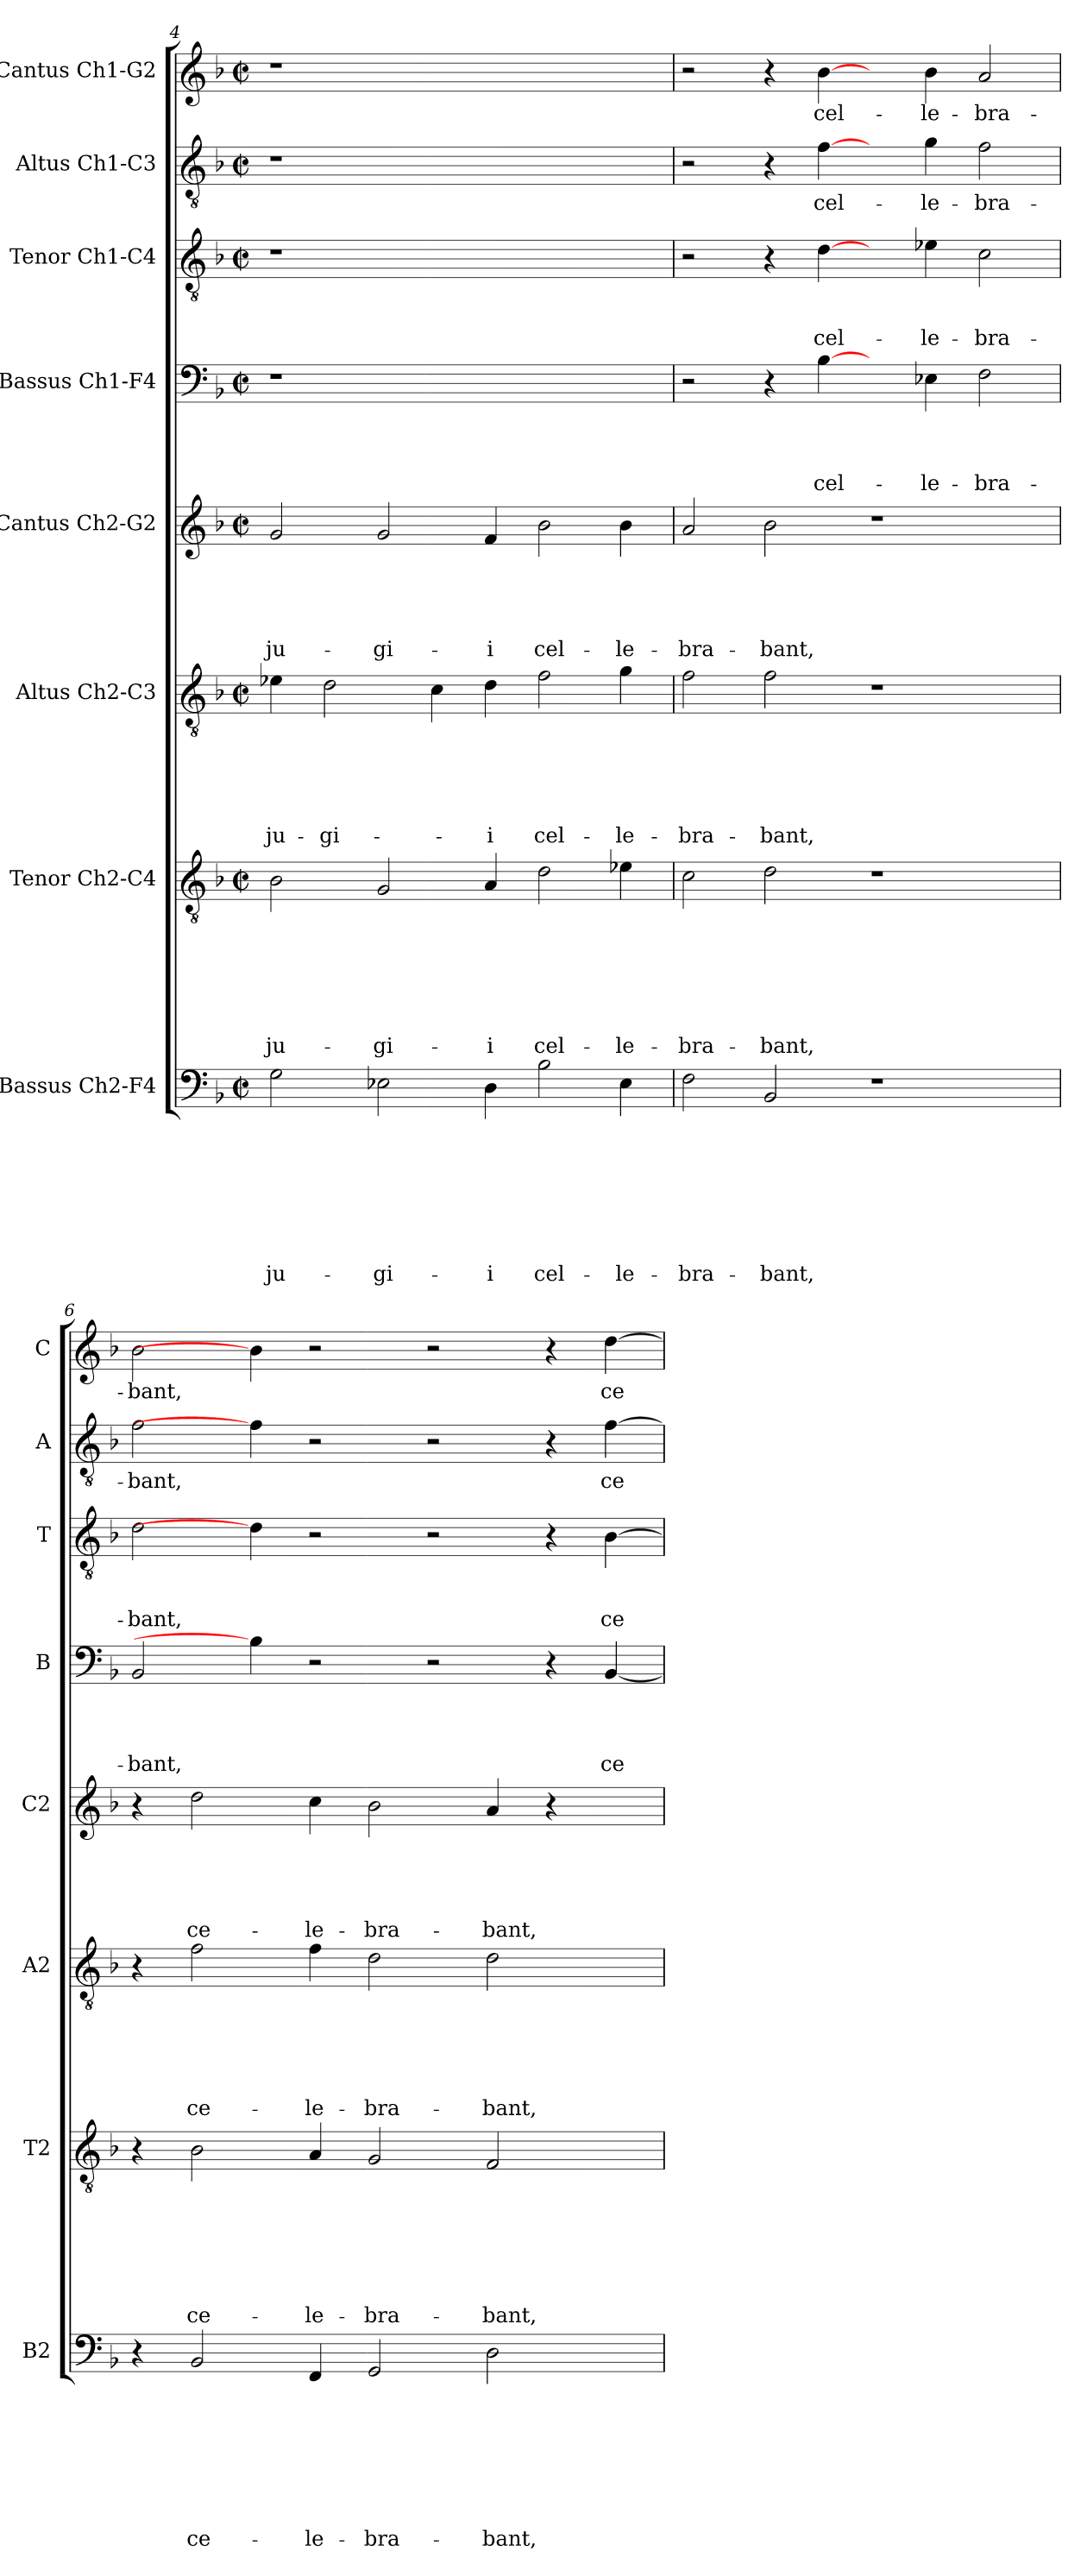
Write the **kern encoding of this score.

**kern	**text	**text	**text	**text	**text	**text	**text	**text	**kern	**text	**text	**text	**text	**text	**text	**text	**kern	**text	**text	**text	**text	**text	**text	**kern	**text	**text	**text	**text	**text	**kern	**text	**text	**text	**text	**kern	**text	**text	**text	**kern	**text	**kern	**text
*part8	*part8	*part8	*part8	*part8	*part8	*part8	*part8	*part8	*part7	*part7	*part7	*part7	*part7	*part7	*part7	*part7	*part6	*part6	*part6	*part6	*part6	*part6	*part6	*part5	*part5	*part5	*part5	*part5	*part5	*part4	*part4	*part4	*part4	*part4	*part3	*part3	*part3	*part3	*part2	*part2	*part1	*part1
*staff8	*staff8	*staff8	*staff8	*staff8	*staff8	*staff8	*staff8	*staff8	*staff7	*staff7	*staff7	*staff7	*staff7	*staff7	*staff7	*staff7	*staff6	*staff6	*staff6	*staff6	*staff6	*staff6	*staff6	*staff5	*staff5	*staff5	*staff5	*staff5	*staff5	*staff4	*staff4	*staff4	*staff4	*staff4	*staff3	*staff3	*staff3	*staff3	*staff2	*staff2	*staff1	*staff1
*I"Bassus Ch2-F4	*	*	*	*	*	*	*	*	*I"Tenor Ch2-C4	*	*	*	*	*	*	*	*I"Altus Ch2-C3	*	*	*	*	*	*	*I"Cantus Ch2-G2	*	*	*	*	*	*I"Bassus Ch1-F4	*	*	*	*	*I"Tenor Ch1-C4	*	*	*	*I"Altus Ch1-C3	*	*I"Cantus Ch1-G2	*
*I'B2	*	*	*	*	*	*	*	*	*I'T2	*	*	*	*	*	*	*	*I'A2	*	*	*	*	*	*	*I'C2	*	*	*	*	*	*I'B	*	*	*	*	*I'T	*	*	*	*I'A	*	*I'C	*
*clefF4	*	*	*	*	*	*	*	*	*clefGv2	*	*	*	*	*	*	*	*clefGv2	*	*	*	*	*	*	*clefG2	*	*	*	*	*	*clefF4	*	*	*	*	*clefGv2	*	*	*	*clefGv2	*	*clefG2	*
*k[b-]	*	*	*	*	*	*	*	*	*k[b-]	*	*	*	*	*	*	*	*k[b-]	*	*	*	*	*	*	*k[b-]	*	*	*	*	*	*k[b-]	*	*	*	*	*k[b-]	*	*	*	*k[b-]	*	*k[b-]	*
*F:	*	*	*	*	*	*	*	*	*F:	*	*	*	*	*	*	*	*F:	*	*	*	*	*	*	*F:	*	*	*	*	*	*F:	*	*	*	*	*F:	*	*	*	*F:	*	*F:	*
*M2/2	*	*	*	*	*	*	*	*	*M2/2	*	*	*	*	*	*	*	*M2/2	*	*	*	*	*	*	*M2/2	*	*	*	*	*	*M2/2	*	*	*	*	*M2/2	*	*	*	*M2/2	*	*M2/2	*
*met(c|)	*	*	*	*	*	*	*	*	*met(c|)	*	*	*	*	*	*	*	*met(c|)	*	*	*	*	*	*	*met(c|)	*	*	*	*	*	*met(c|)	*	*	*	*	*met(c|)	*	*	*	*met(c|)	*	*met(c|)	*
=4	=4	=4	=4	=4	=4	=4	=4	=4	=4	=4	=4	=4	=4	=4	=4	=4	=4	=4	=4	=4	=4	=4	=4	=4	=4	=4	=4	=4	=4	=4	=4	=4	=4	=4	=4	=4	=4	=4	=4	=4	=4	=4
!	!	!	!	!	!	!	!	!LO:LY:b	!	!	!	!	!	!	!	!LO:LY:b	!	!	!	!	!	!	!LO:LY:b	!	!	!	!	!	!LO:LY:b	!	!	!	!	!	!	!	!	!	!	!	!	!
2G\	.	.	.	.	.	.	.	-ju-	2B-\	.	.	.	.	.	.	-ju-	4e-X\	.	.	.	.	.	-ju-	2g/	.	.	.	.	-ju-	1r	.	.	.	.	1r	.	.	.	1r	.	1r	.
!	!	!	!	!	!	!	!	!	!	!	!	!	!	!	!	!	!	!	!	!	!	!	!LO:LY:b	!	!	!	!	!	!	!	!	!	!	!	!	!	!	!	!	!	!	!
.	.	.	.	.	.	.	.	.	.	.	.	.	.	.	.	.	2d\	.	.	.	.	.	-gi-	.	.	.	.	.	.	.	.	.	.	.	.	.	.	.	.	.	.	.
!	!	!	!	!	!	!	!	!LO:LY:b	!	!	!	!	!	!	!	!LO:LY:b	!	!	!	!	!	!	!	!	!	!	!	!	!LO:LY:b	!	!	!	!	!	!	!	!	!	!	!	!	!
2E-X\	.	.	.	.	.	.	.	-gi-	2G/	.	.	.	.	.	.	-gi-	.	.	.	.	.	.	.	2g/	.	.	.	.	-gi-	.	.	.	.	.	.	.	.	.	.	.	.	.
.	.	.	.	.	.	.	.	.	.	.	.	.	.	.	.	.	4c\	.	.	.	.	.	.	.	.	.	.	.	.	.	.	.	.	.	.	.	.	.	.	.	.	.
!	!	!	!	!	!	!	!	!LO:LY:b	!	!	!	!	!	!	!	!LO:LY:b	!	!	!	!	!	!	!LO:LY:b	!	!	!	!	!	!LO:LY:b	!	!	!	!	!	!	!	!	!	!	!	!	!
4D\	.	.	.	.	.	.	.	-i	4A/	.	.	.	.	.	.	-i	4d\	.	.	.	.	.	-i	4f/	.	.	.	.	-i	1ryy	.	.	.	.	1ryy	.	.	.	1ryy	.	1ryy	.
!	!	!	!	!	!	!	!	!LO:LY:b	!	!	!	!	!	!	!	!LO:LY:b	!	!	!	!	!	!	!LO:LY:b	!	!	!	!	!	!LO:LY:b	!	!	!	!	!	!	!	!	!	!	!	!	!
2B-\	.	.	.	.	.	.	.	cel-	2d\	.	.	.	.	.	.	cel-	2f\	.	.	.	.	.	cel-	2b-\	.	.	.	.	cel-	.	.	.	.	.	.	.	.	.	.	.	.	.
!	!	!	!	!	!	!	!	!LO:LY:b	!	!	!	!	!	!	!	!LO:LY:b	!	!	!	!	!	!	!LO:LY:b	!	!	!	!	!	!LO:LY:b	!	!	!	!	!	!	!	!	!	!	!	!	!
4E-\	.	.	.	.	.	.	.	-le-	4e-X\	.	.	.	.	.	.	-le-	4g\	.	.	.	.	.	-le-	4b-\	.	.	.	.	-le-	.	.	.	.	.	.	.	.	.	.	.	.	.
!!LO:LB:g=z
=5	=5	=5	=5	=5	=5	=5	=5	=5	=5	=5	=5	=5	=5	=5	=5	=5	=5	=5	=5	=5	=5	=5	=5	=5	=5	=5	=5	=5	=5	=5	=5	=5	=5	=5	=5	=5	=5	=5	=5	=5	=5	=5
!	!	!	!	!	!	!	!	!LO:LY:b	!	!	!	!	!	!	!	!LO:LY:b	!	!	!	!	!	!	!LO:LY:b	!	!	!	!	!	!LO:LY:b	!	!	!	!	!	!	!	!	!	!	!	!	!
2F\	.	.	.	.	.	.	.	-bra-	2c\	.	.	.	.	.	.	-bra-	2f\	.	.	.	.	.	-bra-	2a/	.	.	.	.	-bra-	2r	.	.	.	.	2r	.	.	.	2r	.	2r	.
!	!	!	!	!	!	!	!	!LO:LY:b	!	!	!	!	!	!	!	!LO:LY:b	!	!	!	!	!	!	!LO:LY:b	!	!	!	!	!	!LO:LY:b	!	!	!	!	!	!	!	!	!	!	!	!	!
2BB-/	.	.	.	.	.	.	.	-bant,	2d\	.	.	.	.	.	.	-bant,	2f\	.	.	.	.	.	-bant,	2b-\	.	.	.	.	-bant,	4r	.	.	.	.	4r	.	.	.	4r	.	4r	.
!	!	!	!	!	!	!	!	!	!	!	!	!	!	!	!	!	!	!	!	!	!	!	!	!	!	!	!	!	!	!	!	!	!	!LO:LY:b	!	!	!	!LO:LY:b	!	!LO:LY:b	!	!LO:LY:b
.	.	.	.	.	.	.	.	.	.	.	.	.	.	.	.	.	.	.	.	.	.	.	.	.	.	.	.	.	.	[4B-\	.	.	.	cel-	[4d\	.	.	cel-	[4f\	cel-	[4b-\	cel-
1r	.	.	.	.	.	.	.	.	1r	.	.	.	.	.	.	.	1r	.	.	.	.	.	.	1r	.	.	.	.	.	4ryy	.	.	.	.	4ryy	.	.	.	4ryy	.	4ryy	.
!	!	!	!	!	!	!	!	!	!	!	!	!	!	!	!	!	!	!	!	!	!	!	!	!	!	!	!	!	!	!	!	!	!	!LO:LY:b	!	!	!	!LO:LY:b	!	!LO:LY:b	!	!LO:LY:b
.	.	.	.	.	.	.	.	.	.	.	.	.	.	.	.	.	.	.	.	.	.	.	.	.	.	.	.	.	.	4E-X\	.	.	.	-le-	4e-X\	.	.	-le-	4g\	-le-	4b-\	-le-
!	!	!	!	!	!	!	!	!	!	!	!	!	!	!	!	!	!	!	!	!	!	!	!	!	!	!	!	!	!	!	!	!	!	!LO:LY:b	!	!	!	!LO:LY:b	!	!LO:LY:b	!	!LO:LY:b
.	.	.	.	.	.	.	.	.	.	.	.	.	.	.	.	.	.	.	.	.	.	.	.	.	.	.	.	.	.	2F\	.	.	.	-bra-	2c\	.	.	-bra-	2f\	-bra-	2a/	-bra-
=6	=6	=6	=6	=6	=6	=6	=6	=6	=6	=6	=6	=6	=6	=6	=6	=6	=6	=6	=6	=6	=6	=6	=6	=6	=6	=6	=6	=6	=6	=6	=6	=6	=6	=6	=6	=6	=6	=6	=6	=6	=6	=6
!	!	!	!	!	!	!	!	!	!	!	!	!	!	!	!	!	!	!	!	!	!	!	!	!	!	!	!	!	!	!	!	!	!	!LO:LY:b	!	!	!	!LO:LY:b	!	!LO:LY:b	!	!LO:LY:b
4r	.	.	.	.	.	.	.	.	4r	.	.	.	.	.	.	.	4r	.	.	.	.	.	.	4r	.	.	.	.	.	2BB-/	.	.	.	-bant,	2d\	.	.	-bant,	2f\	-bant,	2b-\	-bant,
!	!	!	!	!	!	!	!	!LO:LY:b	!	!	!	!	!	!	!	!LO:LY:b	!	!	!	!	!	!	!LO:LY:b	!	!	!	!	!	!LO:LY:b	!	!	!	!	!	!	!	!	!	!	!	!	!
2BB-/	.	.	.	.	.	.	.	ce-	2B-\	.	.	.	.	.	.	ce-	2f\	.	.	.	.	.	ce-	2dd\	.	.	.	.	ce-	.	.	.	.	.	.	.	.	.	.	.	.	.
.	.	.	.	.	.	.	.	.	.	.	.	.	.	.	.	.	.	.	.	.	.	.	.	.	.	.	.	.	.	4B-\]	.	.	.	.	4d\]	.	.	.	4f\]	.	4b-\]	.
!	!	!	!	!	!	!	!	!LO:LY:b	!	!	!	!	!	!	!	!LO:LY:b	!	!	!	!	!	!	!LO:LY:b	!	!	!	!	!	!LO:LY:b	!	!	!	!	!	!	!	!	!	!	!	!	!
4FF/	.	.	.	.	.	.	.	-le-	4A/	.	.	.	.	.	.	-le-	4f\	.	.	.	.	.	-le-	4cc\	.	.	.	.	-le-	2r	.	.	.	.	2r	.	.	.	2r	.	2r	.
!	!	!	!	!	!	!	!	!LO:LY:b	!	!	!	!	!	!	!	!LO:LY:b	!	!	!	!	!	!	!LO:LY:b	!	!	!	!	!	!LO:LY:b	!	!	!	!	!	!	!	!	!	!	!	!	!
2GG/	.	.	.	.	.	.	.	-bra-	2G/	.	.	.	.	.	.	-bra-	2d\	.	.	.	.	.	-bra-	2b-\	.	.	.	.	-bra-	.	.	.	.	.	.	.	.	.	.	.	.	.
.	.	.	.	.	.	.	.	.	.	.	.	.	.	.	.	.	.	.	.	.	.	.	.	.	.	.	.	.	.	2r	.	.	.	.	2r	.	.	.	2r	.	2r	.
!	!	!	!	!	!	!	!	!LO:LY:b	!	!	!	!	!	!	!	!LO:LY:b	!	!	!	!	!	!	!LO:LY:b	!	!	!	!	!	!LO:LY:b	!	!	!	!	!	!	!	!	!	!	!	!	!
2D\	.	.	.	.	.	.	.	-bant,	2F/	.	.	.	.	.	.	-bant,	2d\	.	.	.	.	.	-bant,	4a/	.	.	.	.	-bant,	.	.	.	.	.	.	.	.	.	.	.	.	.
.	.	.	.	.	.	.	.	.	.	.	.	.	.	.	.	.	.	.	.	.	.	.	.	4r	.	.	.	.	.	4r	.	.	.	.	4r	.	.	.	4r	.	4r	.
!	!	!	!	!	!	!	!	!	!	!	!	!	!	!	!	!	!	!	!	!	!	!	!	!	!	!	!	!	!	!	!	!	!	!LO:LY:b	!	!	!	!LO:LY:b	!	!LO:LY:b	!	!LO:LY:b
4ryy	.	.	.	.	.	.	.	.	4ryy	.	.	.	.	.	.	.	4ryy	.	.	.	.	.	.	4ryy	.	.	.	.	.	[4BB-/	.	.	.	ce-	[4B-\	.	.	ce-	[4f\	ce-	[4dd\	ce-
=	=	=	=	=	=	=	=	=	=	=	=	=	=	=	=	=	=	=	=	=	=	=	=	=	=	=	=	=	=	=	=	=	=	=	=	=	=	=	=	=	=	=
*-	*-	*-	*-	*-	*-	*-	*-	*-	*-	*-	*-	*-	*-	*-	*-	*-	*-	*-	*-	*-	*-	*-	*-	*-	*-	*-	*-	*-	*-	*-	*-	*-	*-	*-	*-	*-	*-	*-	*-	*-	*-	*-
